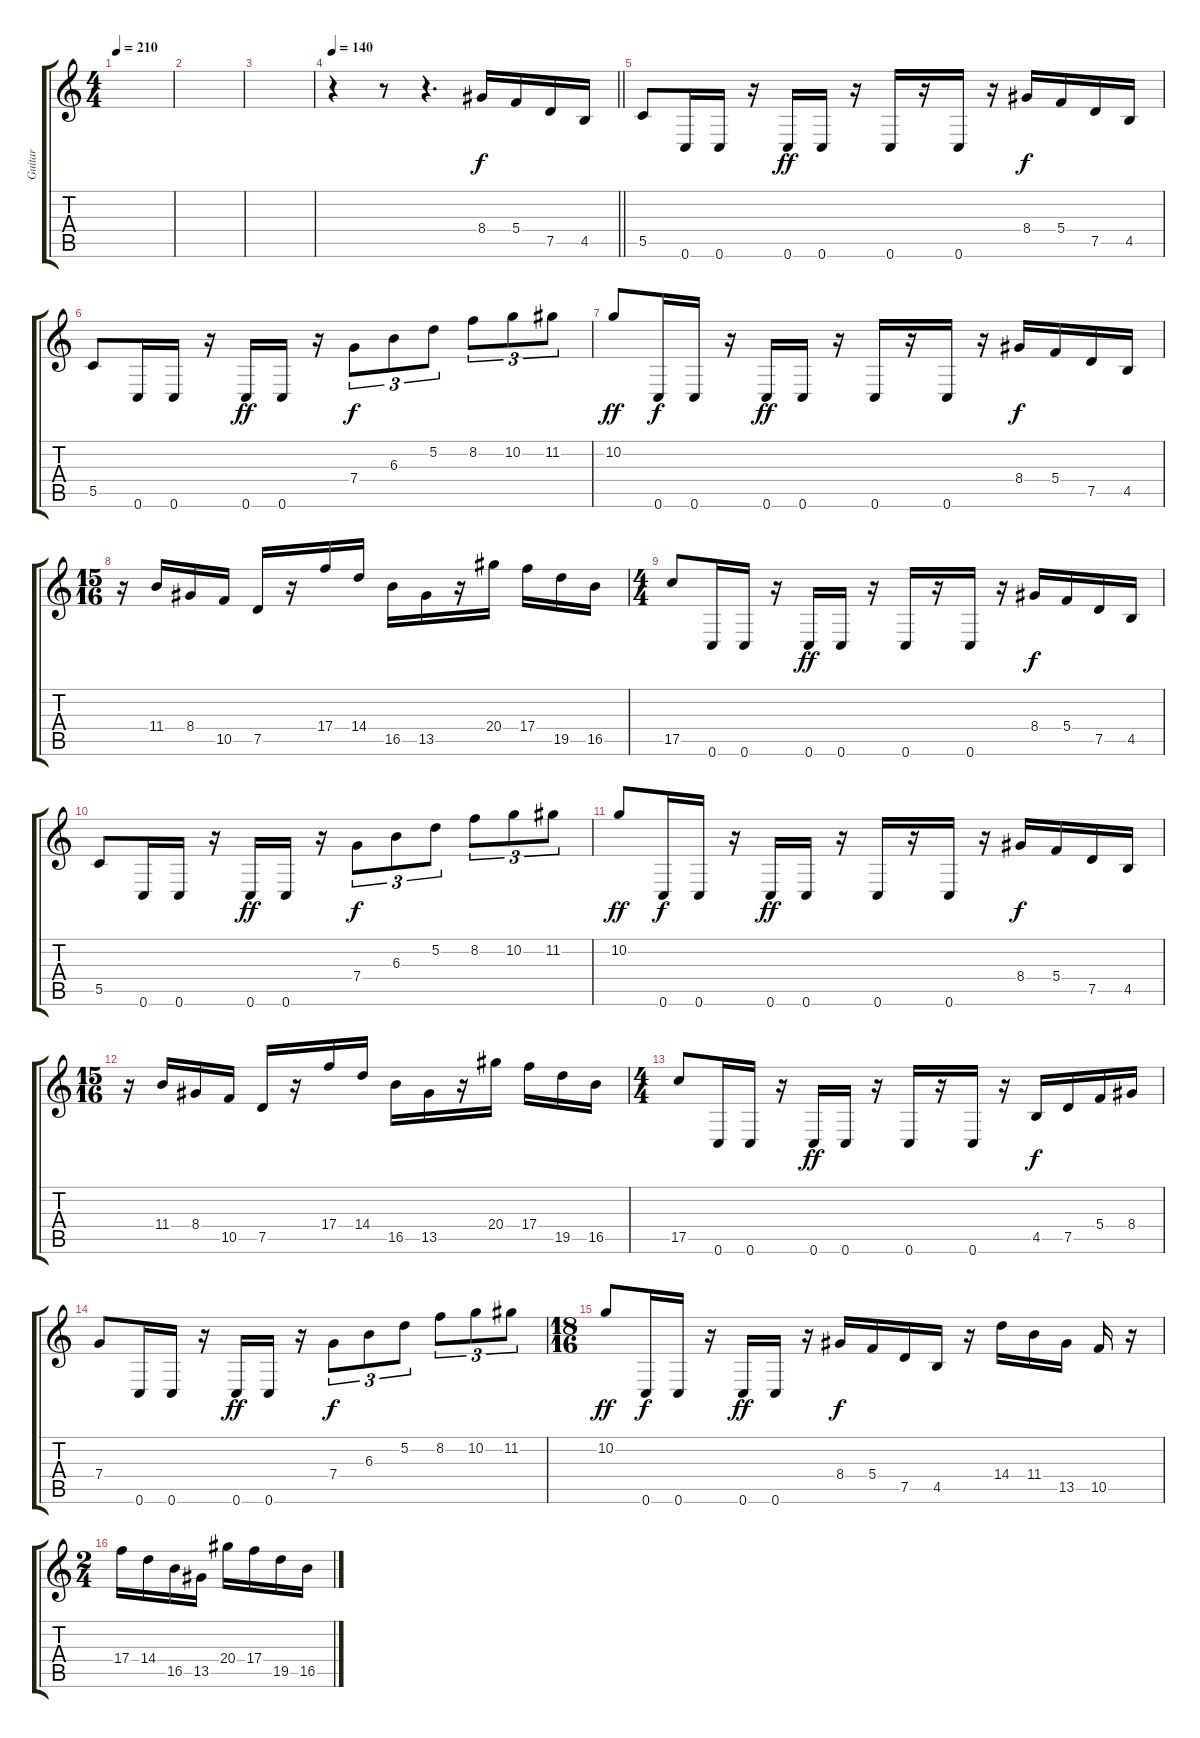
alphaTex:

\track ("Guitar" "Guitar") {instrument distortionguitar}
\staff {score tabs}
\tuning (D4 A3 F3 C3 G2 C2) {hide}
\ts (4 4)
\tempo 210
\clef g2
\ks c
|
|
|
\tempo 140
\barLineRight lightlight
r.4 r.8 r.4{d} 8.4.16{balance 0} 5.4.16 7.5.16 4.5.16 |
5.5.8 0.6.16 0.6.16 r.16 0.6.16{dy ff} 0.6.16 r.16 0.6.16 r.16 0.6.16 r.16 8.4.16{dy f} 5.4.16 7.5.16 4.5.16 |
5.5.8 0.6.16 0.6.16 r.16 0.6.16{dy ff} 0.6.16 r.16 7.4.8{tu (3 2) dy f} 6.3.8{tu (3 2)} 5.2.8{tu (3 2)} 8.2.8{tu (3 2)} 10.2.8{tu (3 2)} 11.2.8{tu (3 2)} |
10.2.8{dy ff} 0.6.16{dy f} 0.6.16 r.16 0.6.16{dy ff} 0.6.16 r.16 0.6.16 r.16 0.6.16 r.16 8.4.16{dy f} 5.4.16 7.5.16 4.5.16 |
\ts (15 16)
r.16 11.4.16 8.4.16 10.5.16 7.5.16 r.16 17.4.16 14.4.16 16.5.16 13.5.16 r.16 20.4.16 17.4.16 19.5.16 16.5.16 |
\ts (4 4)
17.5.8 0.6.16 0.6.16 r.16 0.6.16{dy ff} 0.6.16 r.16 0.6.16 r.16 0.6.16 r.16 8.4.16{dy f} 5.4.16 7.5.16 4.5.16 |
5.5.8 0.6.16 0.6.16 r.16 0.6.16{dy ff} 0.6.16 r.16 7.4.8{tu (3 2) dy f} 6.3.8{tu (3 2)} 5.2.8{tu (3 2)} 8.2.8{tu (3 2)} 10.2.8{tu (3 2)} 11.2.8{tu (3 2)} |
10.2.8{dy ff} 0.6.16{dy f} 0.6.16 r.16 0.6.16{dy ff} 0.6.16 r.16 0.6.16 r.16 0.6.16 r.16 8.4.16{dy f} 5.4.16 7.5.16 4.5.16 |
\ts (15 16)
r.16 11.4.16 8.4.16 10.5.16 7.5.16 r.16 17.4.16 14.4.16 16.5.16 13.5.16 r.16 20.4.16 17.4.16 19.5.16 16.5.16 |
\ts (4 4)
17.5.8 0.6.16 0.6.16 r.16 0.6.16{dy ff} 0.6.16 r.16 0.6.16 r.16 0.6.16 r.16 4.5.16{dy f} 7.5.16 5.4.16 8.4.16 |
7.4.8 0.6.16 0.6.16 r.16 0.6.16{dy ff} 0.6.16 r.16 7.4.8{tu (3 2) dy f} 6.3.8{tu (3 2)} 5.2.8{tu (3 2)} 8.2.8{tu (3 2)} 10.2.8{tu (3 2)} 11.2.8{tu (3 2)} |
\ts (18 16)
10.2.8{dy ff} 0.6.16{dy f} 0.6.16 r.16 0.6.16{dy ff} 0.6.16 r.16 8.4.16{dy f} 5.4.16 7.5.16 4.5.16 r.16 14.4.16 11.4.16 13.5.16 10.5.16 r.16 |
\ts (2 4)
17.4.16 14.4.16 16.5.16 13.5.16 20.4.16 17.4.16 19.5.16 16.5.16
